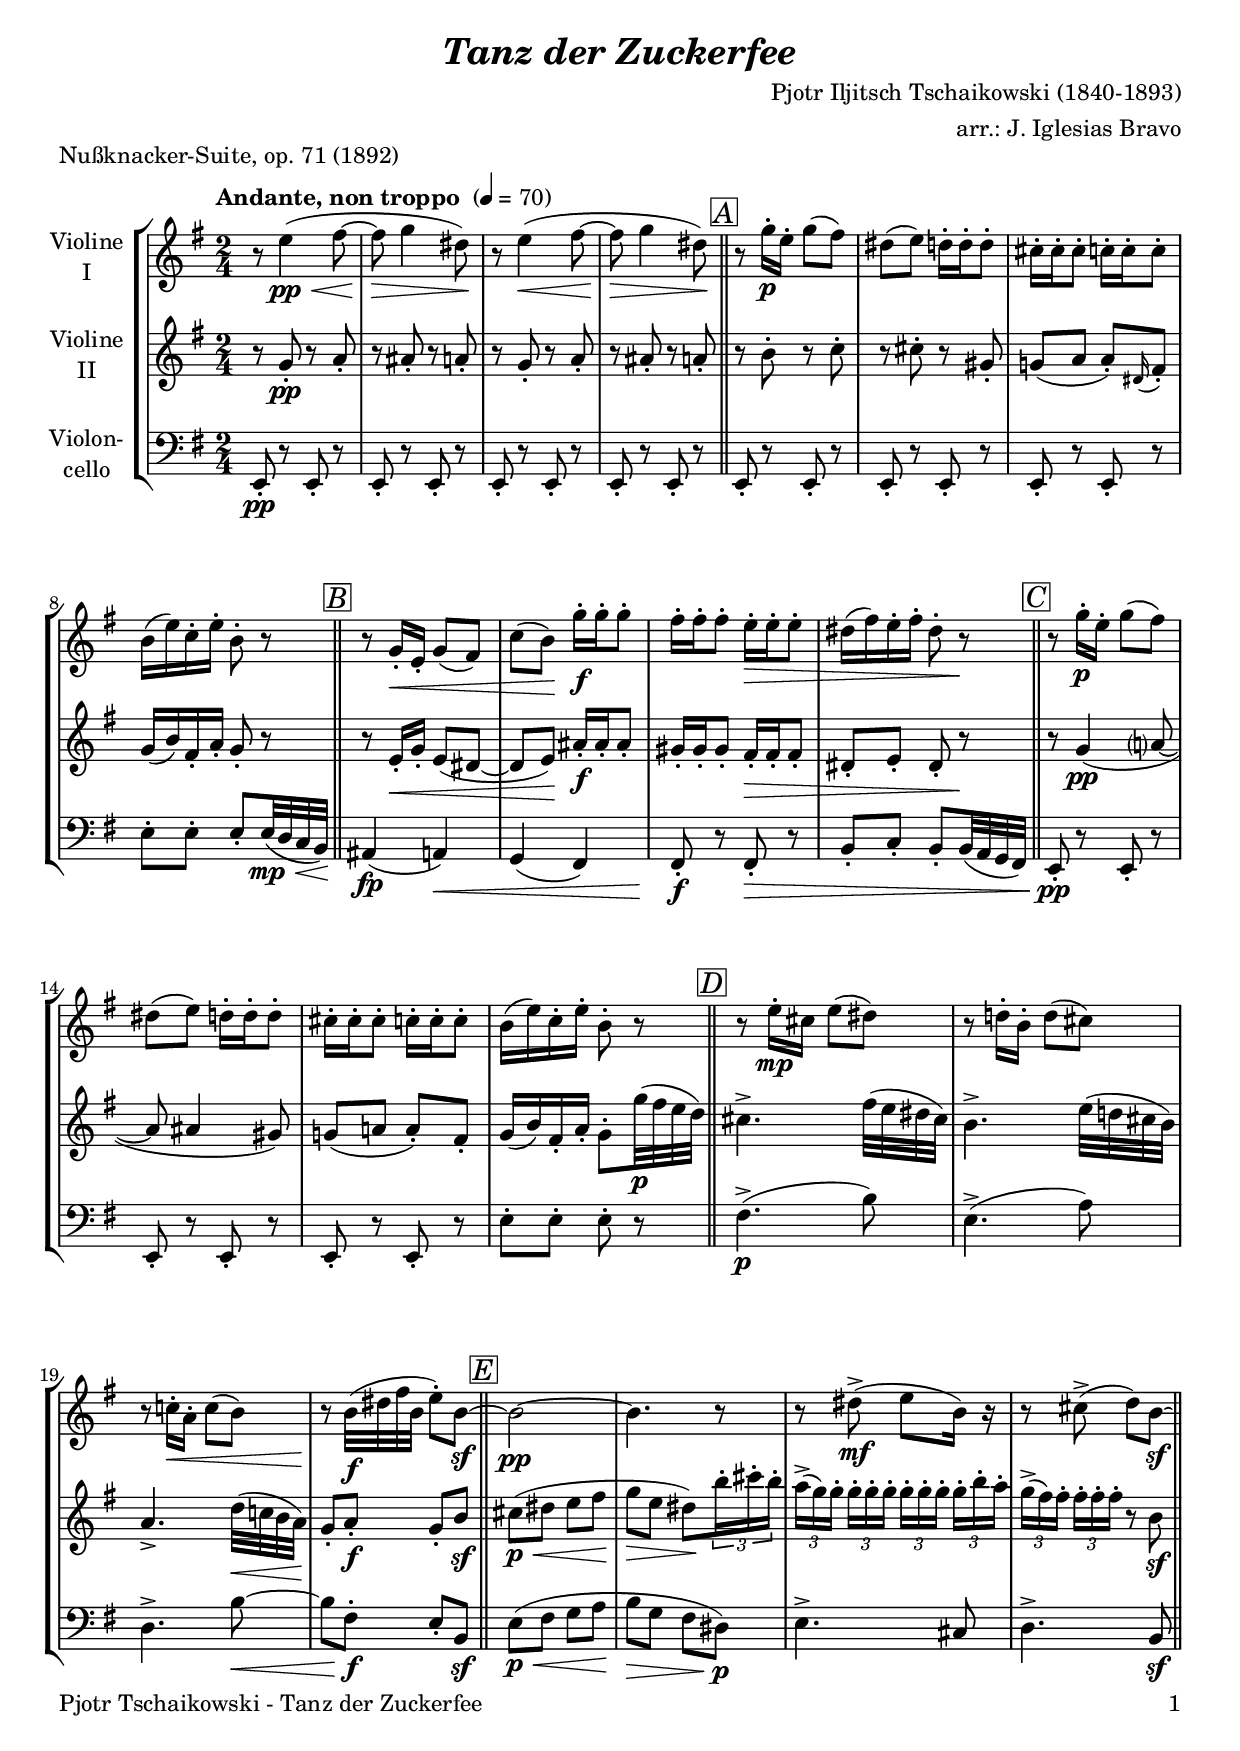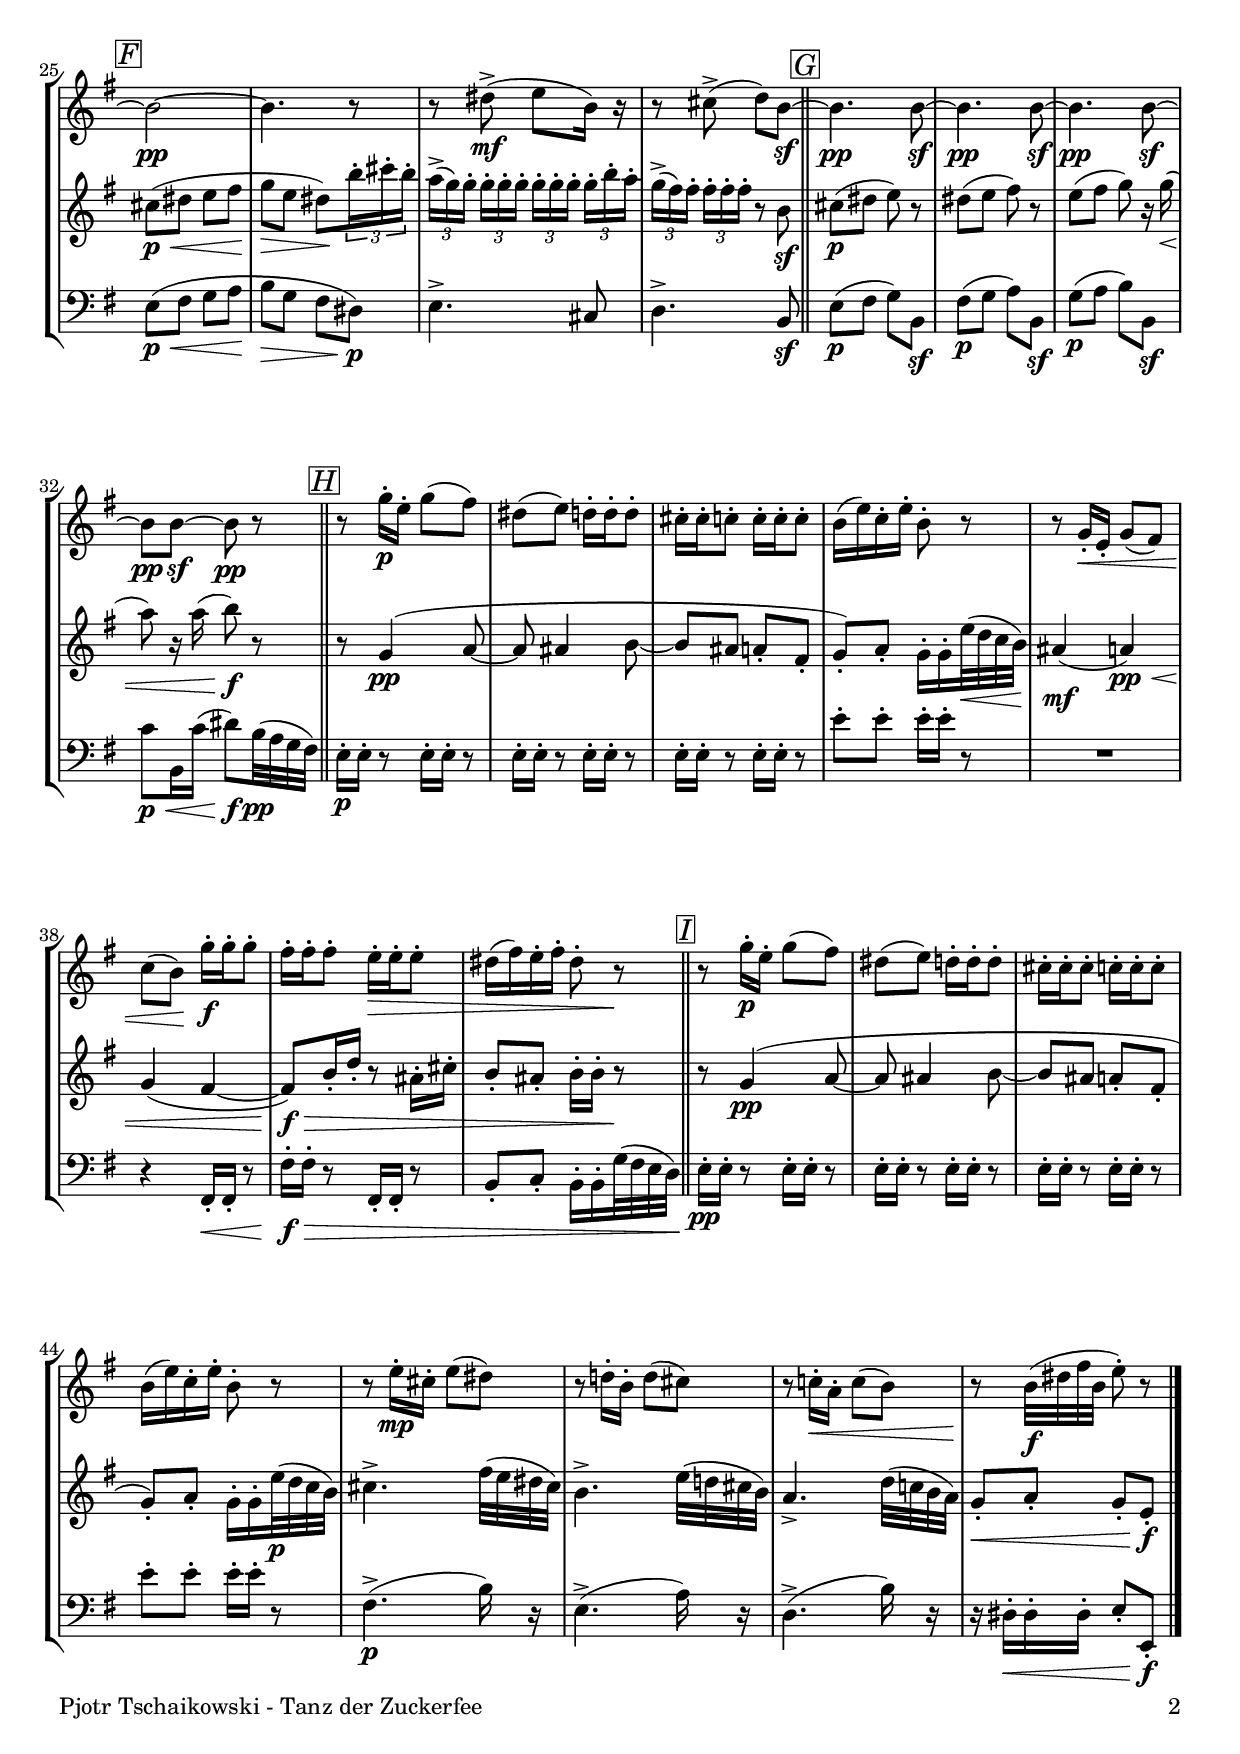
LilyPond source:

\version "2.20.2"
\include "deutsch.ly"

#(set-global-staff-size 20)

\header {
  title     = \markup \bold \italic "Tanz der Zuckerfee"
  composer  = "Pjotr Iljitsch Tschaikowski (1840-1893)"
  arranger  = "arr.: J. Iglesias Bravo"
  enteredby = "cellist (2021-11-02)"
  piece     = "Nußknacker-Suite, op. 71 (1892)"
}

voiceconsts = {
 \key e \minor
 \time 2/4
 \clef "treble"
% \numericTimeSignature
 \compressEmptyMeasures
  % Set default beaming for all staves
%  \set Timing.beamExceptions = #'()
%  \set Timing.baseMoment     = #(ly:make-moment 1 4)
%  \set Timing.beatStructure  = #'(1 1 1) 
 \tempo "Andante, non troppo " 4=70
}

minstr = "harpsichord"
mihi = "clarinet"
%minstr = "accordion"
milo = "bassoon"
mivl = "violin"
miba = "cello"

boxa = { \bar "||" \mark \markup \box \italic "A" }
boxb = { \bar "||" \mark \markup \box \italic "B" }
boxc = { \bar "||" \mark \markup \box \italic "C" }
boxd = { \bar "||" \mark \markup \box \italic "D" }
boxe = { \bar "||" \mark \markup \box \italic "E" }
boxf = { \bar "||" \mark \markup \box \italic "F" }
boxg = { \bar "||" \mark \markup \box \italic "G" }
boxh = { \bar "||" \mark \markup \box \italic "H" }
boxi = { \bar "||" \mark \markup \box \italic "I" }

rit = \mark \markup \box \italic "rit."

va = \relative c'' {
  \voiceconsts

  r8 e4(\pp\< fis8~
  fis\!\> g4 dis8)\!
  r e4(\< fis8~
  fis\!\> g4 dis8)\! \boxa
  r g16-.\p e-. g8( fis)
  dis( e) d16-. d-. d8-.
  cis16-. cis-. cis8-. c16-. c-. c8-.
  h16( e) c-. e-. h8-. r \boxb

  r g16-.\< e-. g8( fis)
  c'( h)\! g'16-.\f g-. g8-.
  fis16-. fis-. fis8-. e16-.\> e-. e8-.
  dis16( fis) e-. fis-. dis8-. r\! \boxc
  r g16-.\p e-. g8( fis)
  dis( e) d16-. d-. d8-.
  cis16-. cis-. cis8-. c16-. c-. c8-.
  h16( e) c-. e-. h8-. r \boxd

  r e16-.\mp cis e8( dis)
  r d!16-. h-. d8( cis)
  r c!16-.\< a-. c8( h)
  r\! h32(\f dis fis h, e8)-. h~\sf \boxe
  h2~\pp
  h4. r8
  r dis(->\mf e h16) r
  r8 cis(-> d) h~\sf \boxf
  h2~\pp
  h4. r8

  r dis(->\mf e h16) r
  r8 cis(-> d) h~\sf \boxg
  h4.\pp h8~\sf
  h4.\pp h8~\sf
  h4.\pp h8~\sf
  h\pp h~\sf h\pp r \boxh

  r g'16-.\p e-. g8( fis)
  dis( e) d16-. d-. d8-.
  cis16-. cis-. c8-. c16-. c-. c8-.
  h16( e) c-. e-. h8-. r

  r g16-.\< e-. g8( fis)
  c'( h)\! g'16-.\f g-. g8-.
  fis16-. fis-. fis8-. e16-.\> e-. e8-.
  dis16( fis) e-. fis-. dis8-. r\! \boxi
  r g16-.\p e-. g8( fis)
  dis( e) d16-. d-. d8-.
  cis16-. cis-. cis8-. c16-. c-. c8-.
  h16( e) c-. e-. h8-. r

  r e16-.\mp cis-. e8( dis)
  r d!16-. h-. d8( cis)
  r c!16-.\< a-. c8( h)
  r\! h32(\f dis fis h, e8)-. r \bar "|."
}

vb = \relative c'' {
  \voiceconsts

  r8 g-.\pp r a-.
  r ais-. r a-.
  r g-. r a-.
  r ais-. r a-. \boxa
  r h-. r c-.
  r cis-. r gis-.
  g!( a a)[-. \appoggiatura dis,16 fis8]-.
  g16( h) fis-. a-. g8-. r \boxb

  r e16-.\< g-. e8( dis~
  dis e)\! ais16-.\f ais-. ais8-.
  gis16-. gis-. gis8-. fis16-.\> fis-. fis8-.
  dis-. e-. dis-. r\! \boxc
  r g4(\pp a?8~
  a ais4 gis8)
  g!( a! a)-. fis-.
  g16( h) fis-. a-. g8-. g'32(\p fis e d) \boxd

  cis4.-> fis32( e dis cis)
  h4.-> e32( d! cis h)
  a4.-> d32(\< c! h a)
  g8-.\! a-.\f g-. h\sf \boxe
  cis(\p\< dis e fis\!
  g\> e dis)\! \tuplet 3/2 8 { h'16-. cis-. h-. }
  \tuplet 3/2 8 { a(-> g) g-. g[-. g-. g]-. g-. g-. g-. g[-. h-. a]-. }

  \tuplet 3/2 8 { g(-> fis) fis-. fis[-. fis-. fis]-. } r8 h,\sf \boxf
  cis(\p\< dis e fis\!
  g\> e dis)\! \tuplet 3/2 8 { h'16-. cis-. h-. }
  \tuplet 3/2 8 { a(-> g) g-. g[-. g-. g]-. g-. g-. g-. g[-. h-. a]-. }
  \tuplet 3/2 8 { g(-> fis) fis-. fis[-. fis-. fis]-. } r8 h,\sf \boxg
  cis(\p dis e) r

  dis( e fis) r
  e( fis g) r16 g(\<
  a8) r16 a( h8)\!\f r \boxh
  r g,4(\pp a8~
  a ais4 h8~
  h ais a-. fis-.
  g)-. a-. g16-. g-. e'32(\< d c h)
  ais4(\mf a)\pp\<
  g( fis~

  fis8)\!\f\> h16-. d-. r8 ais16-. cis-.
  h8-. ais-. h16-. h-. r8\! \boxi
  r g4(\pp a8~
  a ais4 h8~
  h ais a-. fis-.
  g)-. a-. g16-. g-. e'32(\p d c h)
  cis4.-> fis32( e dis cis)
  h4.-> e32( d! cis h)

  a4.-> d32( c! h a)
  g8-.\< a-. g-. e-.\!\f \bar "|."
}

vc = \relative c, {
  \voiceconsts
  \clef "bass"

  e8-.\pp r e-. r
  e-. r e-. r
  e-. r e-. r
  e-. r e-. r \boxa
  e-. r e-. r
  e-. r e-. r
  e-. r e-. r
  e'-. e-. e-. e32(\mp\< d c h)\! \boxb
  ais4(\fp a)\<
  g( fis)

  fis8-.\!\f r fis-.\> r
  h-. c-. h-. h32( a g fis) \boxc
  e8-.\!\pp r e-. r
  e-. r e-. r
  e-. r e-. r
  e'-. e-. e-. r \boxd
  fis4.(->\p h8)
  e,4.(-> a8)
  d,4.-> h'8~\<
  h fis-.\!\f e-. h\sf \boxe

  e(\p\< fis g a\!
  h\> g fis dis)\!\p
  e4.-> cis8
  d4.-> h8\sf \boxf
  e(\p\< fis g a\!
  h\> g fis dis)\!\p
  e4.-> cis8
  d4.-> h8\sf \boxg
  e(\p fis g) h,\sf
  fis'(\p g a) h,\sf

  g'(\p a h) h,\sf
  c'\p\< h,16 c'( dis8)\!\f h32(\pp a g fis) \boxh
  e16-.\p e-. r8 e16-. e-. r8

  e16-. e-. r8 e16-. e-. r8
  e16-. e-. r8 e16-. e-. r8
  e'8-. e-. e16-. e-. r8
  R2
  r4 fis,,16-.\< fis-. r8
  fis'16-.\!\f\> fis-. r8 fis,16-. fis-. r8
  h-. c-. h16-. h-. g'32( fis e d)\! \boxi

  e16-.\pp e-. r8 e16-. e-. r8
  e16-. e-. r8 e16-. e-. r8
  e16-. e-. r8 e16-. e-. r8
  e'8-. e-. e16-. e-. r8
  fis,4.(->\p h16) r
  e,4.(-> a16) r
  d,4.(-> h'16) r
  r dis,-.\< dis-. dis-. e8-. e,-.\!\f \bar "|."
}


music = \new StaffGroup <<
      \new Staff {
        \set Staff.midiInstrument = \mivl
        \set Staff.instrumentName = \markup \center-column { "Violine" "I" }
        \transpose e e { \va }
      }
      
      \new Staff {
        \set Staff.midiInstrument = \mivl
        \set Staff.instrumentName = \markup \center-column { "Violine" "II" }
        \transpose e e { \vb }
      }
      
      \new Staff {
        \set Staff.midiInstrument = \miba
        \set Staff.instrumentName = \markup \center-column { "Violon-" "cello" }
        \transpose e e { \vc }
      }
>>

\book {
   \paper {
    print-page-number = ##t
    print-first-page-number = ##t
    ragged-last-bottom = ##f
    oddHeaderMarkup = \markup \null
    evenHeaderMarkup = \markup \null
    oddFooterMarkup = \markup {
      \fill-line {
        \on-the-fly #print-page-number-check-first
        "Pjotr Tschaikowski - Tanz der Zuckerfee" \fromproperty #'page:page-number-string
      }
    }
    evenFooterMarkup = \oddFooterMarkup
  } \score {
    \music
    \layout {}
  }

  \score {
    \unfoldRepeats \music

    \midi {
      \context {
        \Score
      }
    }
  }
}